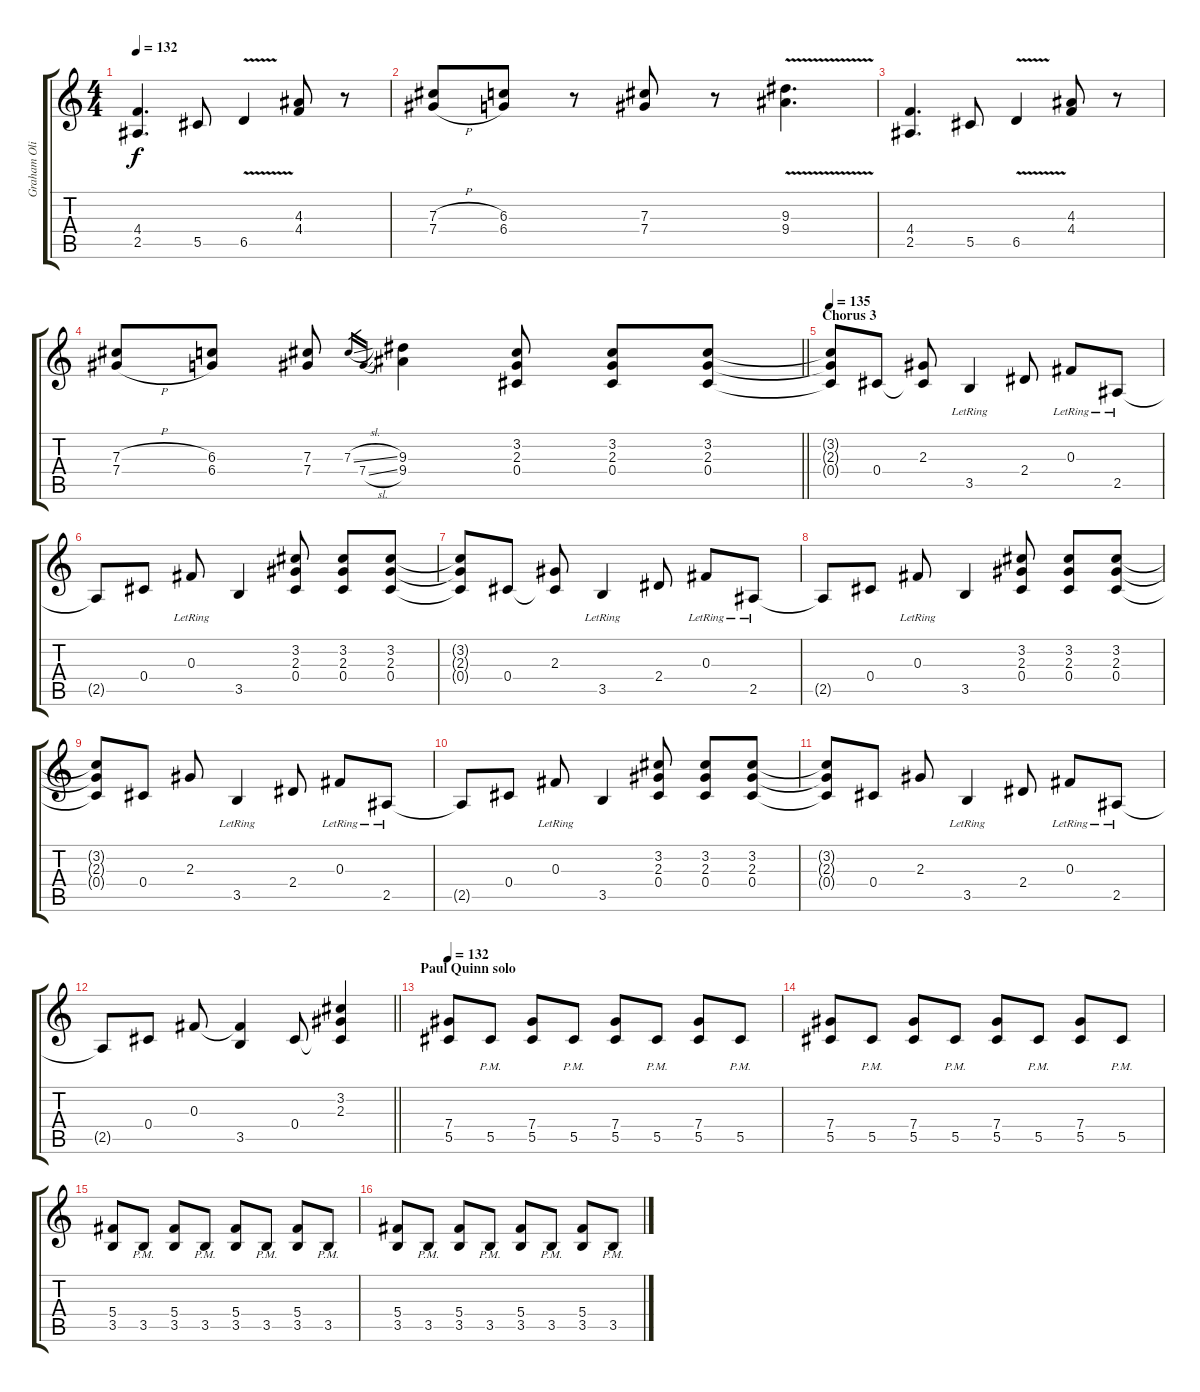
\track ("Graham Oliver" "Graham Oli") {instrument overdrivenguitar}
\staff {score tabs}
\tuning (Eb4 Bb3 Gb3 Db3 Ab2 Eb2) {hide}
\ts (4 4)
\tempo 132
\clef g2
\ks c
(4.4 2.5).4{d dy f} 5.5.8 6.5{v}.4 (4.3 4.4).8 r.8 |
(7.3{h} 7.4{h}).8 (6.3 6.4).8 r.8 (7.3 7.4).8 r.8 (9.3{v} 9.4{v}).4{d} |
(4.4 2.5).4{d} 5.5.8 6.5{v}.4 (4.3 4.4).8 r.8 |
\barLineRight lightlight
(7.3{h} 7.4{h}).8 (6.3 6.4).8 (7.3 7.4).8 7.3{sl}.16{gr} 7.4{sl}.16{gr} (9.3 9.4).4 (3.2 2.3 0.4).8 (3.2 2.3 0.4).8 (3.2 2.3 0.4).8 |
\section ("" "Chorus 3")
\tempo 135
(3.2{t} 2.3{t} 0.4{t}).8 0.4.8 (2.3 0.4{t}).8 3.5{lr}.4 2.4.8 0.3{lr}.8 2.5{lr}.8 |
2.5{t}.8 0.4.8 0.3{lr}.8 3.5.4 (3.2 2.3 0.4).8 (3.2 2.3 0.4).8 (3.2 2.3 0.4).8 |
(3.2{t} 2.3{t} 0.4{t}).8 0.4.8 (2.3 0.4{t}).8 3.5{lr}.4 2.4.8 0.3{lr}.8 2.5{lr}.8 |
2.5{t}.8 0.4.8 0.3{lr}.8 3.5.4 (3.2 2.3 0.4).8 (3.2 2.3 0.4).8 (3.2 2.3 0.4).8 |
(3.2{t} 2.3{t} 0.4{t}).8 0.4.8 2.3.8 3.5{lr}.4 2.4.8 0.3{lr}.8 2.5{lr}.8 |
2.5{t}.8 0.4.8 0.3{lr}.8 3.5.4 (3.2 2.3 0.4).8 (3.2 2.3 0.4).8 (3.2 2.3 0.4).8 |
(3.2{t} 2.3{t} 0.4{t}).8 0.4.8 2.3.8 3.5{lr}.4 2.4.8 0.3{lr}.8 2.5{lr}.8 |
\barLineRight lightlight
2.5{t}.8 0.4.8 0.3.8 (0.3{t} 3.5).4 0.4.8 (3.2 2.3 0.4{t}).4 |
\section ("" "Paul Quinn solo")
\tempo 132
(7.4 5.5).8{volume 9 balance 8} 5.5{pm}.8 (7.4 5.5).8 5.5{pm}.8 (7.4 5.5).8 5.5{pm}.8 (7.4 5.5).8 5.5{pm}.8 |
(7.4 5.5).8 5.5{pm}.8 (7.4 5.5).8 5.5{pm}.8 (7.4 5.5).8 5.5{pm}.8 (7.4 5.5).8 5.5{pm}.8 |
(5.4 3.5).8 3.5{pm}.8 (5.4 3.5).8 3.5{pm}.8 (5.4 3.5).8 3.5{pm}.8 (5.4 3.5).8 3.5{pm}.8 |
(5.4 3.5).8 3.5{pm}.8 (5.4 3.5).8 3.5{pm}.8 (5.4 3.5).8 3.5{pm}.8 (5.4 3.5).8 3.5{pm}.8
